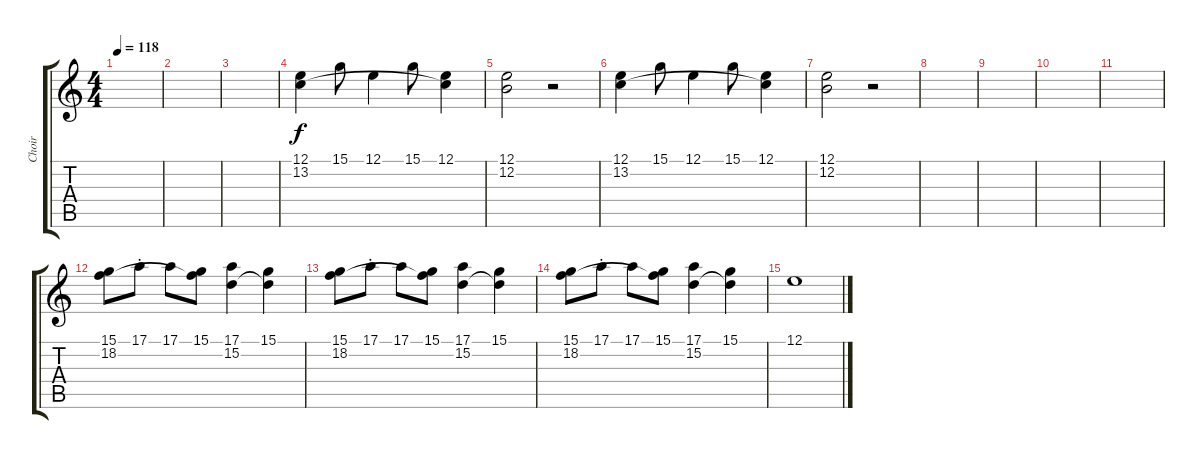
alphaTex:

\track ("Choir" "Choir") {instrument choiraahs}
\staff {score tabs}
\tuning (E4 B3 G3 D3 A2 E2) {hide}
\ts (4 4)
\tempo 118
\clef g2
\ks c
|
|
|
(12.1 13.2).4{balance 16} 15.1.8 12.1.4 15.1.8 (12.1 13.2{t}).4 |
(12.1 12.2).2 r.2 |
(12.1 13.2).4{balance 0} 15.1.8 12.1.4 15.1.8 (12.1 13.2{t}).4 |
(12.1 12.2).2 r.2 |
|
|
|
|
(15.1 18.2).8{balance 8} 17.1{st}.8 17.1.8 (15.1 18.2{t}).8 (17.1 15.2).4 (15.1 15.2{t}).4 |
(15.1 18.2).8 17.1{st}.8 17.1.8 (15.1 18.2{t}).8 (17.1 15.2).4 (15.1 15.2{t}).4 |
(15.1 18.2).8 17.1{st}.8 17.1.8 (15.1 18.2{t}).8 (17.1 15.2).4 (15.1 15.2{t}).4 |
12.1.1
